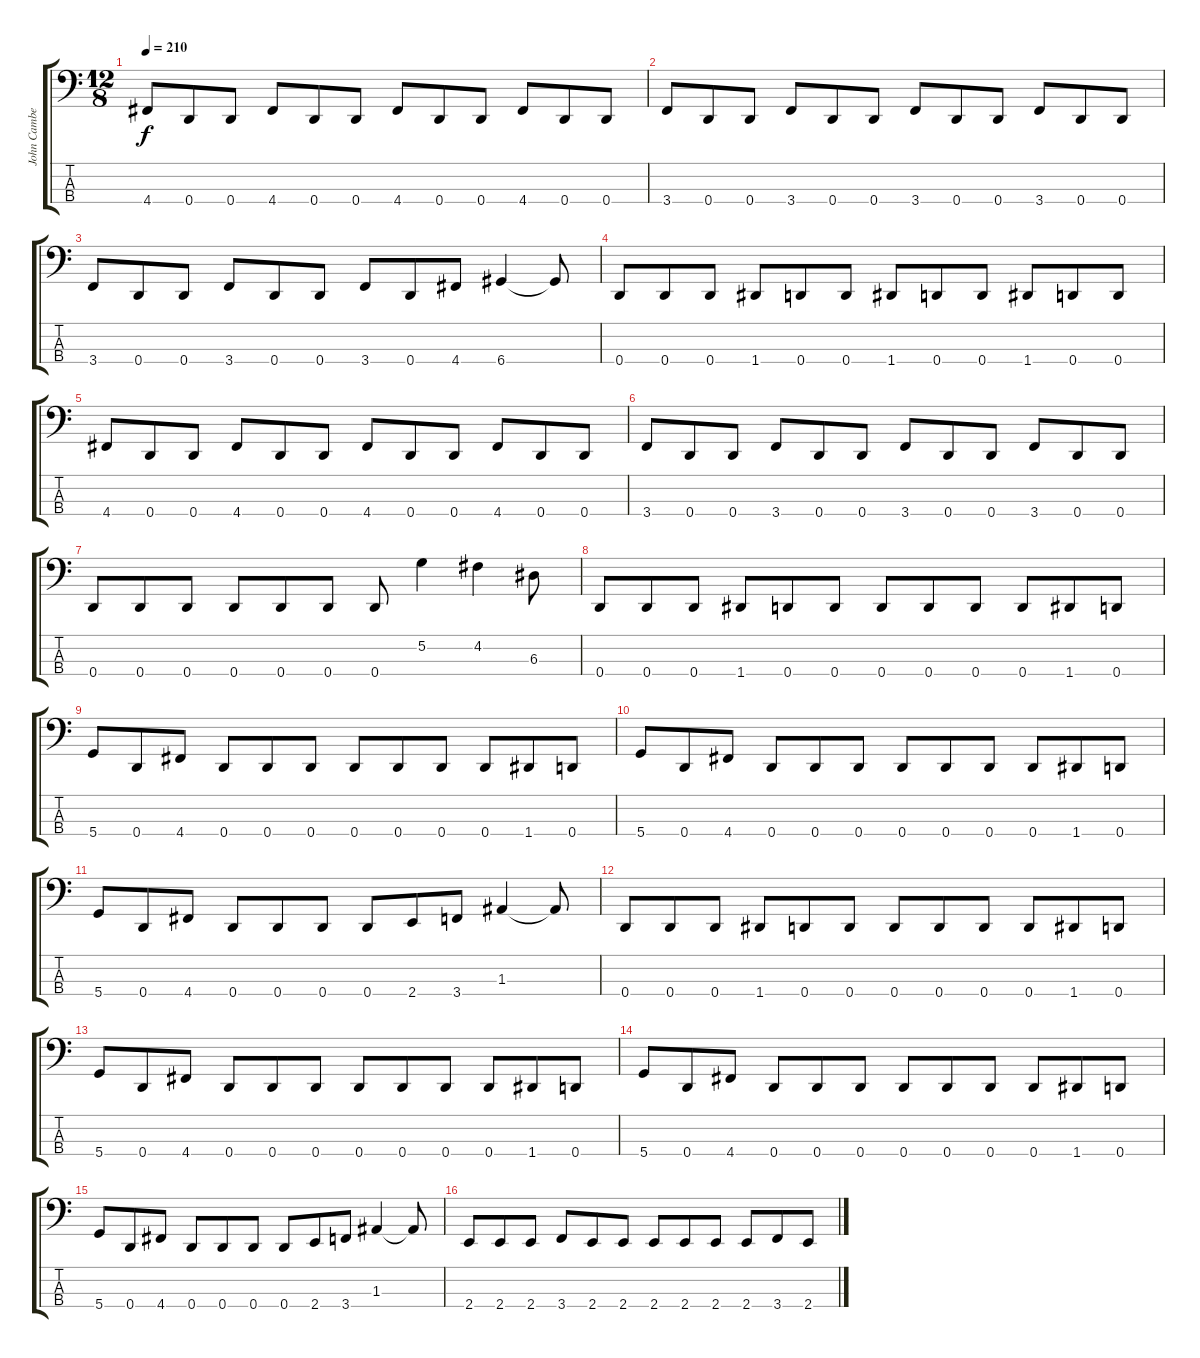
\track ("John Cambell" "John Cambe") {instrument electricbasspick}
\staff {score tabs}
\tuning (G2 D2 A1 D1) {hide}
\ts (12 8)
\tempo 210
\clef f4
\ks c
4.4.8{dy f} 0.4.8 0.4.8 4.4.8 0.4.8 0.4.8 4.4.8 0.4.8 0.4.8 4.4.8 0.4.8 0.4.8 |
3.4.8 0.4.8 0.4.8 3.4.8 0.4.8 0.4.8 3.4.8 0.4.8 0.4.8 3.4.8 0.4.8 0.4.8 |
3.4.8 0.4.8 0.4.8 3.4.8 0.4.8 0.4.8 3.4.8 0.4.8 4.4.8 6.4.4 6.4{t}.8 |
0.4.8 0.4.8 0.4.8 1.4.8 0.4.8 0.4.8 1.4.8 0.4.8 0.4.8 1.4.8 0.4.8 0.4.8 |
4.4.8 0.4.8 0.4.8 4.4.8 0.4.8 0.4.8 4.4.8 0.4.8 0.4.8 4.4.8 0.4.8 0.4.8 |
3.4.8 0.4.8 0.4.8 3.4.8 0.4.8 0.4.8 3.4.8 0.4.8 0.4.8 3.4.8 0.4.8 0.4.8 |
0.4.8 0.4.8 0.4.8 0.4.8 0.4.8 0.4.8 0.4.8 5.2.4 4.2.4 6.3.8 |
0.4.8 0.4.8 0.4.8 1.4.8 0.4.8 0.4.8 0.4.8 0.4.8 0.4.8 0.4.8 1.4.8 0.4.8 |
5.4.8 0.4.8 4.4.8 0.4.8 0.4.8 0.4.8 0.4.8 0.4.8 0.4.8 0.4.8 1.4.8 0.4.8 |
5.4.8 0.4.8 4.4.8 0.4.8 0.4.8 0.4.8 0.4.8 0.4.8 0.4.8 0.4.8 1.4.8 0.4.8 |
5.4.8 0.4.8 4.4.8 0.4.8 0.4.8 0.4.8 0.4.8 2.4.8 3.4.8 1.3.4 1.3{t}.8 |
0.4.8 0.4.8 0.4.8 1.4.8 0.4.8 0.4.8 0.4.8 0.4.8 0.4.8 0.4.8 1.4.8 0.4.8 |
5.4.8 0.4.8 4.4.8 0.4.8 0.4.8 0.4.8 0.4.8 0.4.8 0.4.8 0.4.8 1.4.8 0.4.8 |
5.4.8 0.4.8 4.4.8 0.4.8 0.4.8 0.4.8 0.4.8 0.4.8 0.4.8 0.4.8 1.4.8 0.4.8 |
5.4.8 0.4.8 4.4.8 0.4.8 0.4.8 0.4.8 0.4.8 2.4.8 3.4.8 1.3.4 1.3{t}.8 |
2.4.8 2.4.8 2.4.8 3.4.8 2.4.8 2.4.8 2.4.8 2.4.8 2.4.8 2.4.8 3.4.8 2.4.8
